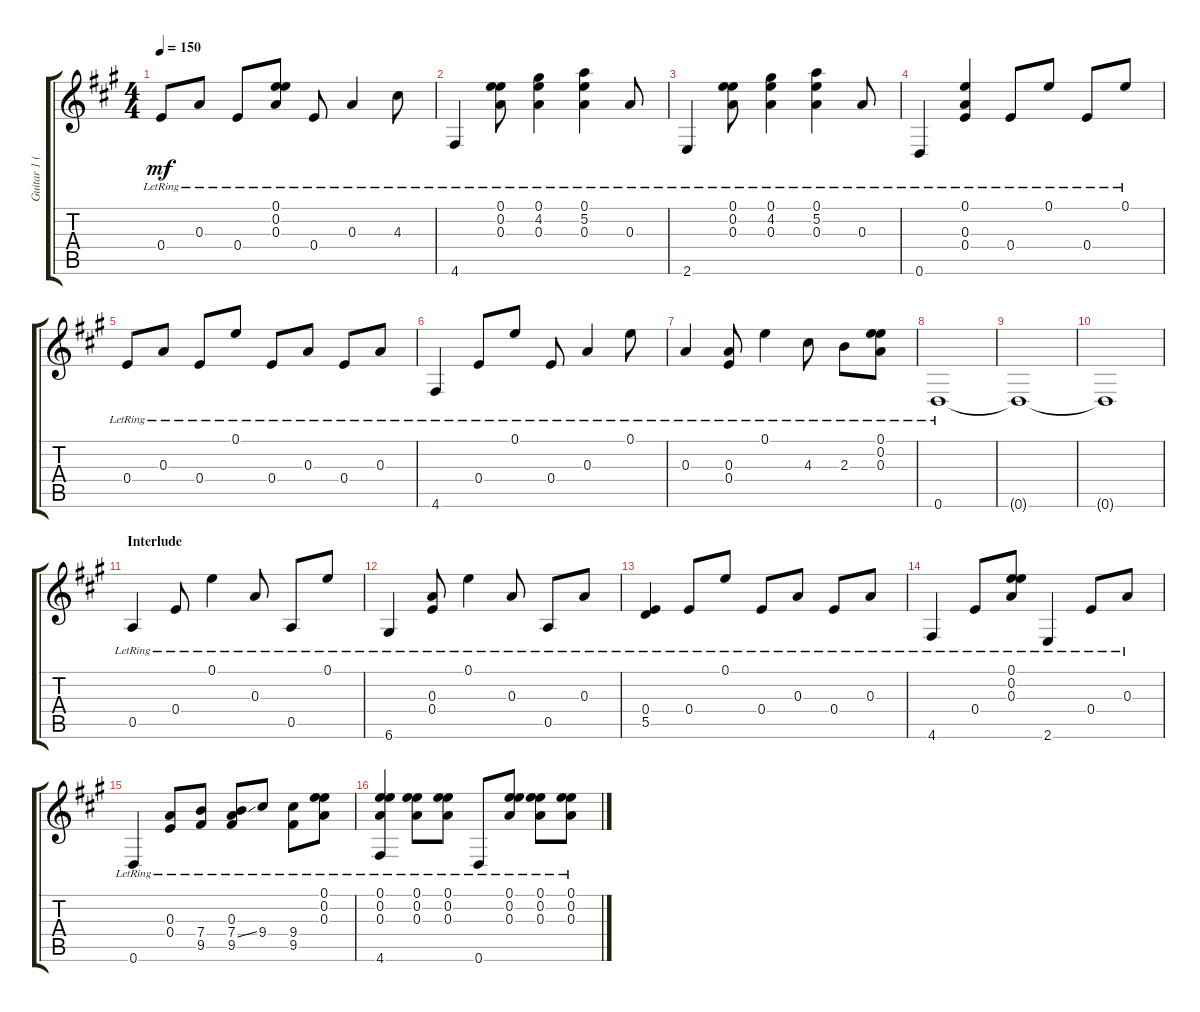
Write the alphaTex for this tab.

\track ("Guitar 1 (DAEAEE)" "Guitar 1 (") {instrument acousticguitarsteel}
\staff {score tabs}
\tuning (E4 E4 A3 E3 A2 D2) {hide}
\ts (4 4)
\tempo 150
\clef g2
\ks a
0.4{lr}.8{dy mf} 0.3{lr}.8 0.4{lr}.8 (0.1{lr} 0.2{lr} 0.3{lr}).8 0.4{lr}.8 0.3{lr}.4 4.3{lr}.8 |
4.6{lr}.4 (0.1{lr} 0.2{lr} 0.3{lr}).8 (0.1{lr} 4.2{lr} 0.3{lr}).4 (0.1{lr} 5.2{lr} 0.3{lr}).4 0.3{lr}.8 |
2.6{lr}.4 (0.1{lr} 0.2{lr} 0.3{lr}).8 (0.1{lr} 4.2{lr} 0.3{lr}).4 (0.1{lr} 5.2{lr} 0.3{lr}).4 0.3{lr}.8 |
0.6{lr}.4 (0.1{lr} 0.3{lr} 0.4{lr}).4 0.4{lr}.8 0.1{lr}.8 0.4{lr}.8 0.1{lr}.8 |
0.4{lr}.8 0.3{lr}.8 0.4{lr}.8 0.1{lr}.8 0.4{lr}.8 0.3{lr}.8 0.4{lr}.8 0.3{lr}.8 |
4.6{lr}.4 0.4{lr}.8 0.1{lr}.8 0.4{lr}.8 0.3{lr}.4 0.1{lr}.8 |
0.3{lr}.4 (0.3{lr} 0.4{lr}).8 0.1{lr}.4 4.3{lr}.8 2.3{lr}.8 (0.1{lr} 0.2{lr} 0.3{lr}).8 |
0.6{lr}.1 |
0.6{t}.1 |
0.6{t}.1 |
\section ("" "Interlude")
0.5{lr}.4 0.4{lr}.8 0.1{lr}.4 0.3{lr}.8 0.5{lr}.8 0.1{lr}.8 |
6.6{lr}.4 (0.3{lr} 0.4{lr}).8 0.1{lr}.4 0.3{lr}.8 0.5{lr}.8 0.3{lr}.8 |
(0.4{lr} 5.5{lr}).4 0.4{lr}.8 0.1{lr}.8 0.4{lr}.8 0.3{lr}.8 0.4{lr}.8 0.3{lr}.8 |
4.6{lr}.4 0.4{lr}.8 (0.1{lr} 0.2{lr} 0.3{lr}).8 2.6{lr}.4 0.4{lr}.8 0.3{lr}.8 |
0.6{lr}.4 (0.3{lr} 0.4{lr}).8 (7.4{lr} 9.5{lr}).8 (0.3{lr} 7.4{ss} 9.5{lr}).8 9.4{lr}.8 (9.4{lr} 9.5{lr}).8 (0.1{lr} 0.2{lr} 0.3{lr}).8 |
(0.1{lr} 0.2{lr} 0.3{lr} 4.6{lr}).4 (0.1{lr} 0.2{lr} 0.3{lr}).8 (0.1{lr} 0.2{lr} 0.3{lr}).8 0.6{lr}.8 (0.1{lr} 0.2{lr} 0.3{lr}).8 (0.1{lr} 0.2{lr} 0.3{lr}).8 (0.1{lr} 0.2{lr} 0.3{lr}).8
